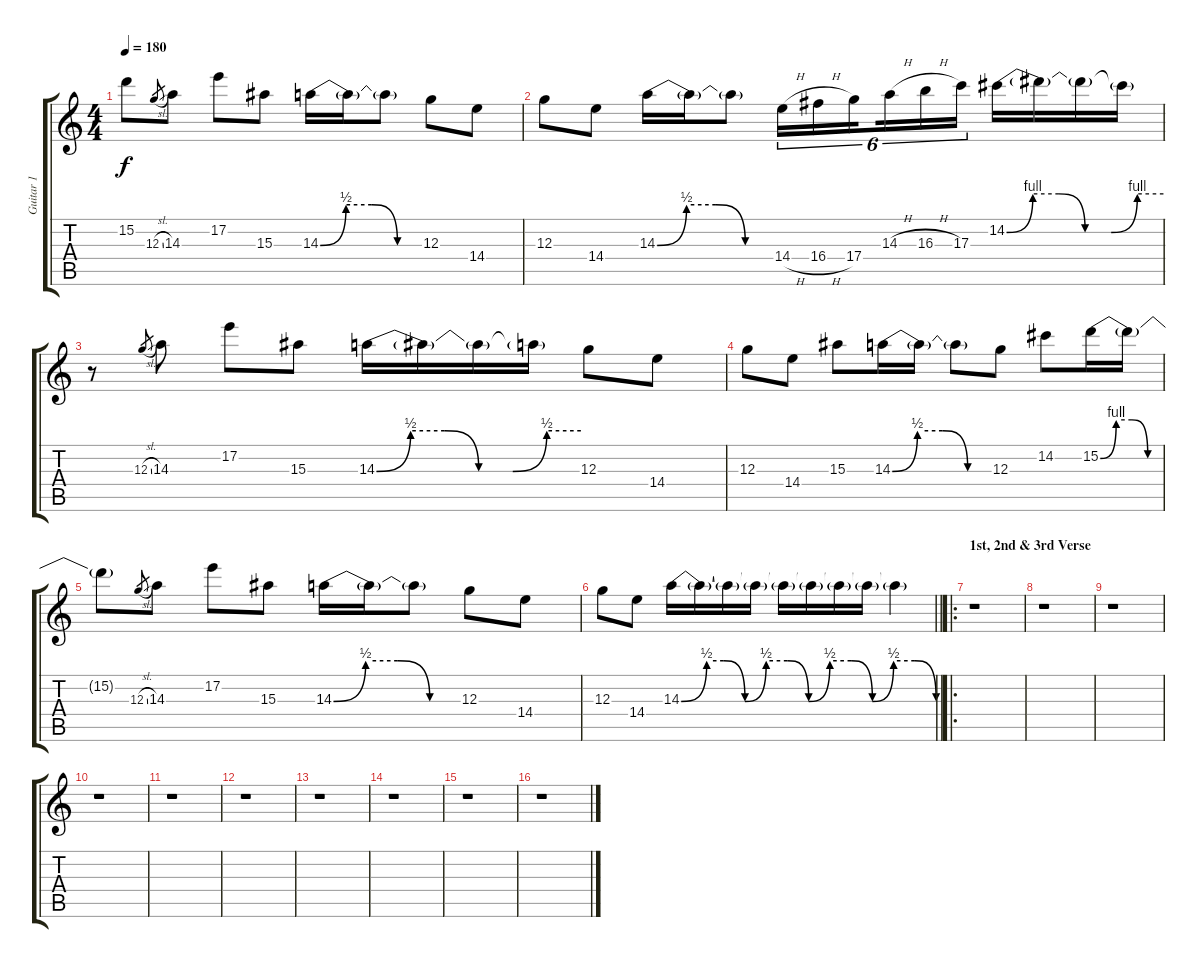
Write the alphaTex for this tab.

\track ("Guitar 1" "Guitar 1") {instrument distortionguitar}
\staff {score tabs}
\tuning (E4 B3 G3 D3 A2 E2) {hide}
\ts (4 4)
\tempo 180
\clef g2
\ks c
15.2{t}.8{dy f} 12.3{sl}.8{gr} 14.3.8 17.2.8 15.3.8 14.3{be (custom 0 0 15 2 30 2 45 0 60 0)}.16 14.3{t}.16 14.3{t}.8 12.3.8 14.4.8 |
12.3.8 14.4.8 14.3{be (custom 0 0 15 2 30 2 45 0 60 0)}.16 14.3{t}.16 14.3{t}.8 14.4{h}.16{tu (6 4)} 16.4{h}.16{tu (6 4)} 17.4.16{tu (6 4) beam splitsecondary} 14.3{h}.16{tu (6 4)} 16.3{h}.16{tu (6 4)} 17.3.16{tu (6 4)} 14.2{be (custom 0 0 10 4 20 4 30 0 40 0 50 4 60 4)}.16 14.2{t}.16 14.2{t}.16 14.2{t}.16 |
r.8 12.3{sl}.8{gr} 14.3.8 17.2.8 15.3.8 14.3{be (custom 0 0 10 2 20 2 30 0 40 0 50 2 60 2)}.16 14.3{t}.16 14.3{t}.16 14.3{t}.16 12.3.8 14.4.8 |
12.3.8 14.4.8 15.3.8 14.3{be (custom 0 0 15 2 30 2 45 0 60 0)}.16 14.3{t}.16 14.3{t}.8 12.3.8 14.2.8 15.2{be (custom 0 0 15 4 30 4 45 0 60 0)}.16 15.2{t}.16 |
15.2{t}.8 12.3{sl}.8{gr} 14.3.8 17.2.8 15.3.8 14.3{be (custom 0 0 15 2 30 2 45 0 60 0)}.16 14.3{t}.16 14.3{t}.8 12.3.8 14.4.8 |
\barLineRight lightlight
12.3.8 14.4.8 14.3{be (custom 0 0 6 2 10 2 15 0 20 2 25 2 30 0 35 2 40 2 45 0 50 2 55 2 60 0)}.16 14.3{t}.16 14.3{t}.16 14.3{t}.16 14.3{t}.16 14.3{t}.16 14.3{t}.16 14.3{t}.16 14.3{t}.4 |
\ro
\section ("" "1st, 2nd & 3rd Verse")
r.1 |
r.1 |
r.1 |
r.1 |
r.1 |
r.1 |
r.1 |
r.1 |
r.1 |
r.1
